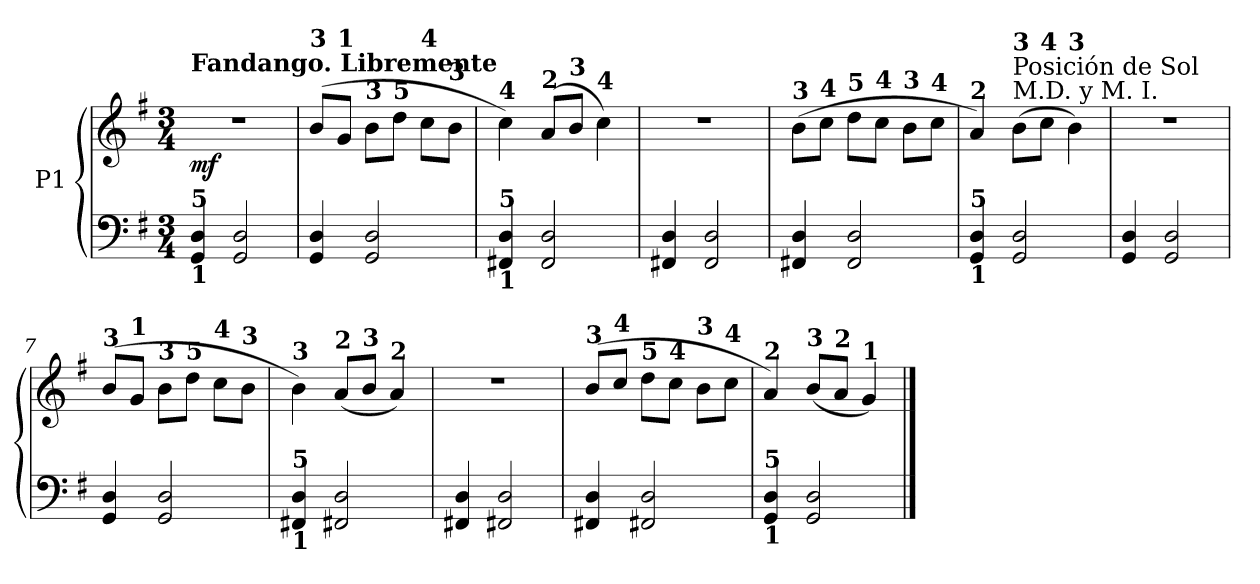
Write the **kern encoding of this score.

**kern	**kern	**dynam
*part1	*part1	*part1
*staff2	*staff1	*staff1/2
*I"P1	*	*
!!LO:PB:g=z
*clefF4	*clefG2	*
*k[f#]	*k[f#]	*
*G:	*G:	*
*M3/4	*M3/4	*
=	=	=
!	!LO:TX:a:B:t=Fandango. Libremente	!
!LO:TX:b:B:t=1	!	!
!LO:TX:B:t=5	!	!
!	!LO:N:vis=1	!
4GGi/ 4Di	2.r	mf
2GGi/ 2Di	.	.
=1	=1	=1
!	!LO:TX:a:B:t=3	!
4GGi/ 4Di	(8bi/L	.
!	!LO:TX:a:B:t=1	!
.	8gi/J	.
!	!LO:TX:a:B:t=3	!
2GGi/ 2Di	8bi\L	.
!	!LO:TX:a:B:t=5	!
.	8ddi\J	.
!	!LO:TX:a:B:t=4	!
.	8cci\L	.
!	!LO:TX:a:B:t=3	!
.	8bi\J	.
=2	=2	=2
!	!LO:TX:a:B:t=4	!
!LO:TX:b:B:t=1	!	!
!LO:TX:B:t=5	!	!
4FF#Xi/ 4Di	4cci\)	.
!	!LO:TX:a:B:t=2	!
2FF#i/ 2Di	(8ai/L	.
!	!LO:TX:a:B:t=3	!
.	8bi/J	.
!	!LO:TX:a:B:t=4	!
.	4cci\)	.
=3	=3	=3
!	!LO:N:vis=1	!
4FF#Xi/ 4Di	2.r	.
2FF#i/ 2Di	.	.
=4	=4	=4
!	!LO:TX:a:B:t=3	!
4FF#Xi/ 4Di	(8bi\L	.
!	!LO:TX:a:B:t=4	!
.	8cci\J	.
!	!LO:TX:a:B:t=5	!
2FF#i/ 2Di	8ddi\L	.
!	!LO:TX:a:B:t=4	!
.	8cci\J	.
!	!LO:TX:a:B:t=3	!
.	8bi\L	.
!	!LO:TX:a:B:t=4	!
.	8cci\J	.
=5	=5	=5
!	!LO:TX:a:B:t=2	!
!LO:TX:b:B:t=1	!	!
!LO:TX:B:t=5	!	!
4GGi/ 4Di	4ai/)	.
!	!LO:TX:a:t=M.D.   y   M. I.	!
!	!LO:TX:t=Posición de Sol	!
!	!LO:TX:a:B:t=3	!
2GGi/ 2Di	(8bi\L	.
!	!LO:TX:a:B:t=4	!
.	8cci\J	.
!	!LO:TX:a:B:t=3	!
.	4bi\)	.
!!LO:LB:g=z
=6	=6	=6
!	!LO:N:vis=1	!
4GGi/ 4Di	2.r	.
2GGi/ 2Di	.	.
=7	=7	=7
!	!LO:TX:a:B:t=3	!
4GGi/ 4Di	(8bi/L	.
!	!LO:TX:a:B:t=1	!
.	8gi/J	.
!	!LO:TX:a:B:t=3	!
2GGi/ 2Di	8bi\L	.
!	!LO:TX:a:B:t=5	!
.	8ddi\J	.
!	!LO:TX:a:B:t=4	!
.	8cci\L	.
!	!LO:TX:a:B:t=3	!
.	8bi\J	.
=8	=8	=8
!	!LO:TX:a:B:t=3	!
!LO:TX:b:B:t=1	!	!
!LO:TX:B:t=5	!	!
4FF#Xi/ 4Di	4bi\)	.
!	!LO:TX:a:B:t=2	!
2FF#Xi/ 2Di	(8ai/L	.
!	!LO:TX:a:B:t=3	!
.	8bi/J	.
!	!LO:TX:a:B:t=2	!
.	4ai/)	.
=9	=9	=9
!	!LO:N:vis=1	!
4FF#Xi/ 4Di	2.r	.
2FF#Xi/ 2Di	.	.
=10	=10	=10
!	!LO:TX:a:B:t=3	!
4FF#Xi/ 4Di	(8bi/L	.
!	!LO:TX:a:B:t=4	!
.	8cci/J	.
!	!LO:TX:a:B:t=5	!
2FF#Xi/ 2Di	8ddi\L	.
!	!LO:TX:a:B:t=4	!
.	8cci\J	.
!	!LO:TX:a:B:t=3	!
.	8bi\L	.
!	!LO:TX:a:B:t=4	!
.	8cci\J	.
=11	=11	=11
!	!LO:TX:a:B:t=2	!
!LO:TX:b:B:t=1	!	!
!LO:TX:B:t=5	!	!
4GGi/ 4Di	4ai/)	.
!	!LO:TX:a:B:t=3	!
2GGi/ 2Di	(8bi/L	.
!	!LO:TX:a:B:t=2	!
.	8ai/J	.
!	!LO:TX:a:B:t=1	!
.	4gi/)	.
==	==	==
*-	*-	*-
